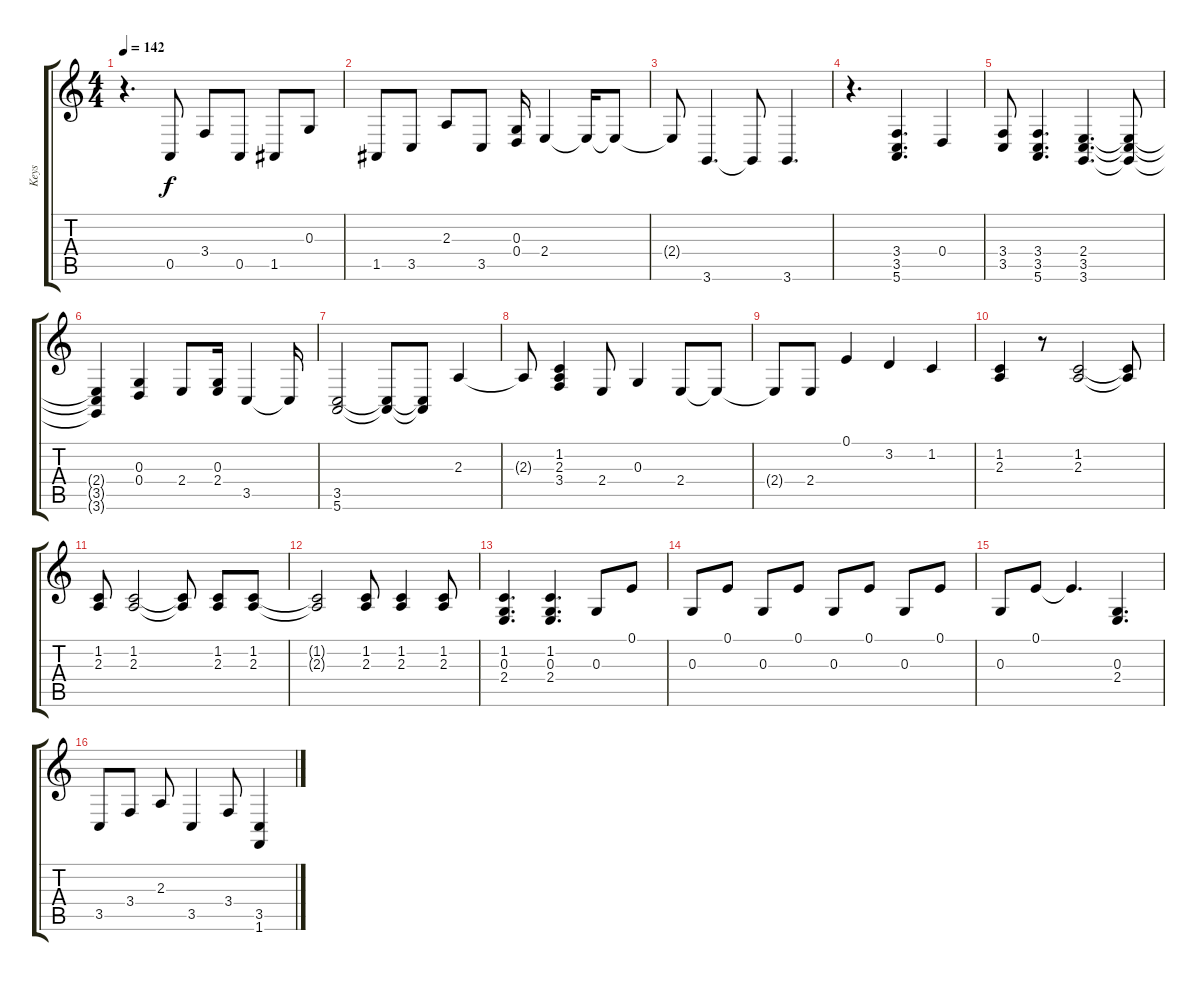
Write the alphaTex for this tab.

\track ("Keys" "Keys") {instrument electricpiano1}
\staff {score tabs}
\tuning (E4 B3 G3 D3 A2 E2) {hide}
\ts (4 4)
\tempo 142
\clef g2
\ks c
r.4{d dy f} 0.5.8 3.4.8 0.5.8 1.5.8 0.3.8 |
1.5.8 3.5.8 2.3.8 3.5.8 (0.3 0.4).16 2.4.4 2.4{t}.16 2.4{t}.8 |
2.4{t}.8 3.6.4{d} 3.6{t}.8 3.6.4{d} |
r.4{d} (3.4 3.5 5.6).4{d} 0.4.4 |
(3.4 3.5).8 (3.4 3.5 5.6).4{d} (2.4 3.5 3.6).4{d} (2.4{t} 3.5{t} 3.6{t}).8 |
(2.4{t} 3.5{t} 3.6{t}).4 (0.3 0.4).4 2.4.8 (0.3 2.4).16 3.5.4 3.5{t}.16 |
(3.5 5.6).2 (3.5{t} 5.6{t}).8 (3.5{t} 5.6{t}).8 2.3.4 |
2.3{t}.8 (1.2 2.3 3.4).4 2.4.8 0.3.4 2.4.8 2.4{t}.8 |
2.4{t}.8 2.4.8 0.1.4 3.2.4 1.2.4 |
(1.2 2.3).4 r.8 (1.2 2.3).2 (1.2{t} 2.3{t}).8 |
(1.2 2.3).8 (1.2 2.3).2 (1.2{t} 2.3{t}).8 (1.2 2.3).8 (1.2 2.3).8 |
(1.2{t} 2.3{t}).2 (1.2 2.3).8 (1.2 2.3).4 (1.2 2.3).8 |
(1.2 0.3 2.4).4{d} (1.2 0.3 2.4).4{d} 0.3.8 0.1.8 |
0.3.8 0.1.8 0.3.8 0.1.8 0.3.8 0.1.8 0.3.8 0.1.8 |
0.3.8 0.1.8 0.1{t}.4{d} (0.3 2.4).4{d} |
3.5.8 3.4.8 2.3.8 3.5.4 3.4.8 (3.5 1.6).4
